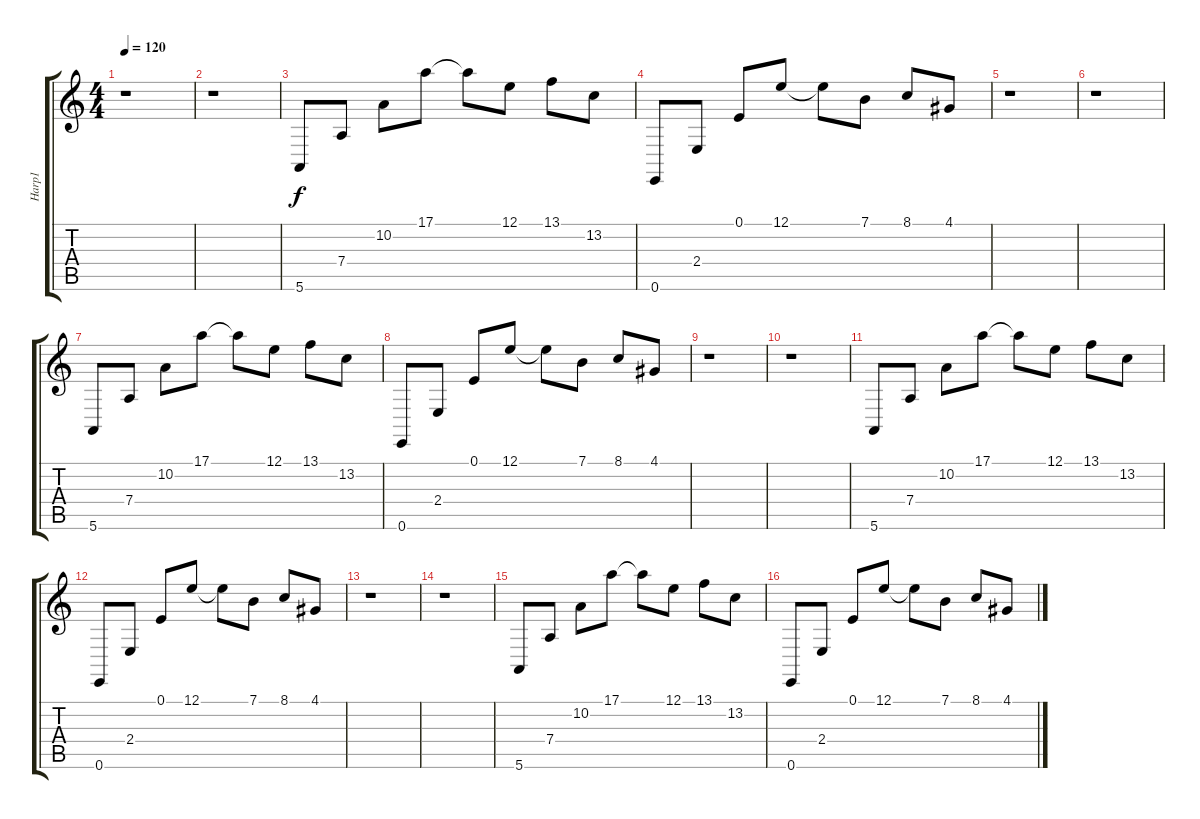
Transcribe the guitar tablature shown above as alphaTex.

\track ("Harp1" "Harp1") {instrument orchestralharp}
\staff {score tabs}
\tuning (E4 B3 G3 D3 A2 E2) {hide}
\ts (4 4)
\tempo 120
\clef g2
\ks c
r.1{dy f} |
r.1 |
5.6.8 7.4.8 10.2.8 17.1.8 17.1{t}.8 12.1.8 13.1.8 13.2.8 |
0.6.8 2.4.8 0.1.8 12.1.8 12.1{t}.8 7.1.8 8.1.8 4.1.8 |
r.1 |
r.1 |
5.6.8 7.4.8 10.2.8 17.1.8 17.1{t}.8 12.1.8 13.1.8 13.2.8 |
0.6.8 2.4.8 0.1.8 12.1.8 12.1{t}.8 7.1.8 8.1.8 4.1.8 |
r.1 |
r.1 |
5.6.8 7.4.8 10.2.8 17.1.8 17.1{t}.8 12.1.8 13.1.8 13.2.8 |
0.6.8 2.4.8 0.1.8 12.1.8 12.1{t}.8 7.1.8 8.1.8 4.1.8 |
r.1 |
r.1 |
5.6.8{volume 8} 7.4.8 10.2.8 17.1.8 17.1{t}.8 12.1.8 13.1.8 13.2.8 |
0.6.8 2.4.8 0.1.8 12.1.8 12.1{t}.8 7.1.8 8.1.8 4.1.8
